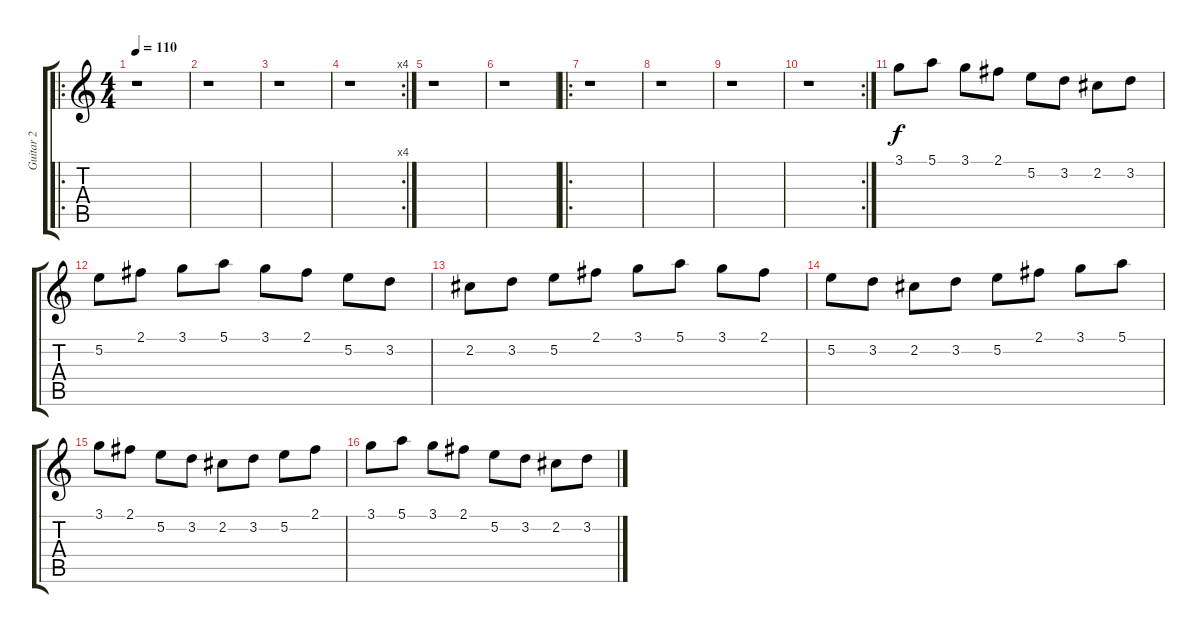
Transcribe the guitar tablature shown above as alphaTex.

\track ("Guitar 2" "Guitar 2") {instrument electricguitarclean}
\staff {score tabs}
\tuning (E4 B3 G3 D3 A2 E2) {hide}
\ro
\ts (4 4)
\tempo 110
\clef g2
\ks c
r.1{dy f instrument electricguitarclean} |
r.1 |
r.1 |
\rc 4
r.1 |
r.1 |
r.1 |
\ro
r.1 |
r.1 |
r.1 |
\rc 2
r.1 |
3.1.8 5.1.8 3.1.8 2.1.8 5.2.8 3.2.8 2.2.8 3.2.8 |
5.2.8 2.1.8 3.1.8 5.1.8 3.1.8 2.1.8 5.2.8 3.2.8 |
2.2.8 3.2.8 5.2.8 2.1.8 3.1.8 5.1.8 3.1.8 2.1.8 |
5.2.8 3.2.8 2.2.8 3.2.8 5.2.8 2.1.8 3.1.8 5.1.8 |
3.1.8 2.1.8 5.2.8 3.2.8 2.2.8 3.2.8 5.2.8 2.1.8 |
3.1.8 5.1.8 3.1.8 2.1.8 5.2.8 3.2.8 2.2.8 3.2.8
